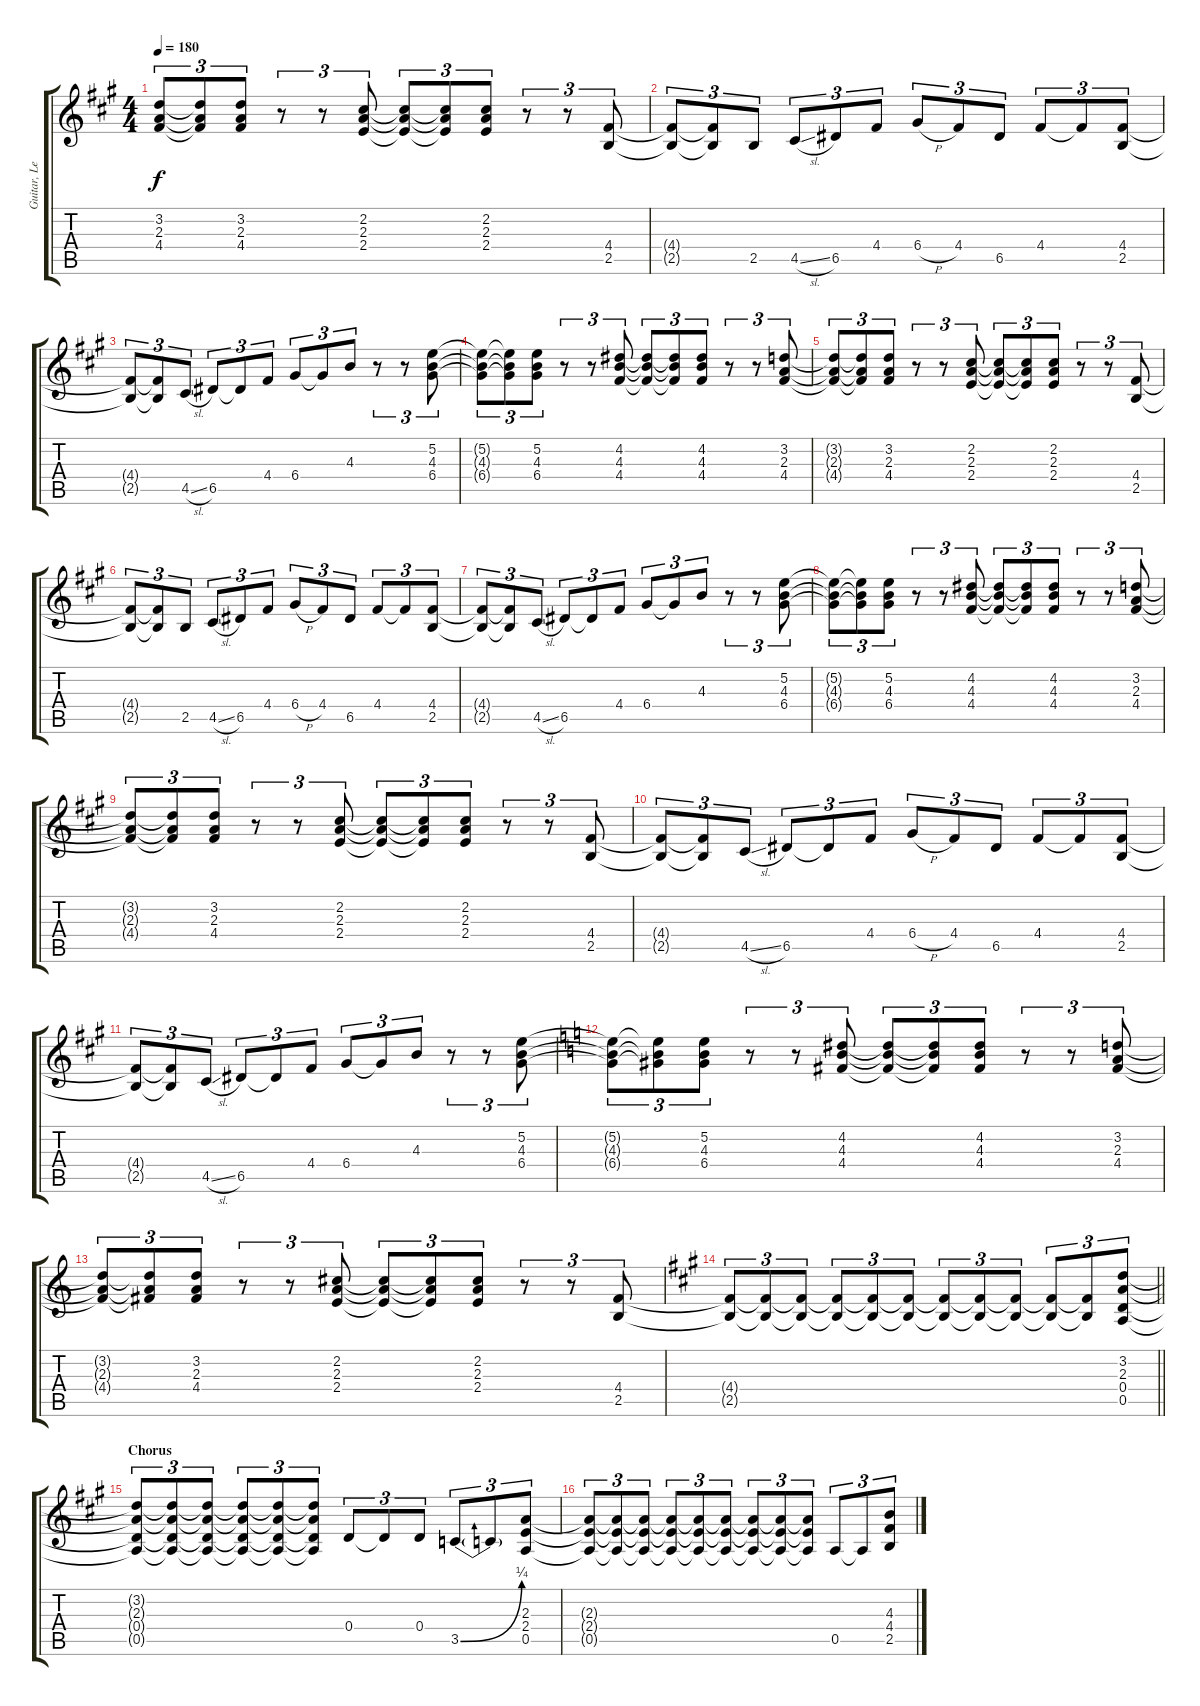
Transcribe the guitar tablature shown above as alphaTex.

\track ("Guitar, Lead" "Guitar, Le") {instrument distortionguitar}
\staff {score tabs}
\tuning (E4 B3 G3 D3 A2 E2) {hide}
\ts (4 4)
\tempo 180
\clef g2
\ks a
(3.2{t} 2.3{t} 4.4{t}).8{tu (3 2) dy f} (3.2{t} 2.3{t} 4.4{t}).8{tu (3 2)} (3.2 2.3 4.4).8{tu (3 2)} r.8{tu (3 2)} r.8{tu (3 2)} (2.2 2.3 2.4).8{tu (3 2)} (2.2{t} 2.3{t} 2.4{t}).8{tu (3 2)} (2.2{t} 2.3{t} 2.4{t}).8{tu (3 2)} (2.2 2.3 2.4).8{tu (3 2)} r.8{tu (3 2)} r.8{tu (3 2)} (4.4 2.5).8{tu (3 2)} |
(4.4{t} 2.5{t}).8{tu (3 2)} (4.4{t} 2.5{t}).8{tu (3 2)} 2.5.8{tu (3 2)} 4.5{sl}.8{tu (3 2)} 6.5.8{tu (3 2)} 4.4.8{tu (3 2)} 6.4{h}.8{tu (3 2)} 4.4.8{tu (3 2)} 6.5.8{tu (3 2)} 4.4.8{tu (3 2)} 4.4{t}.8{tu (3 2)} (4.4 2.5).8{tu (3 2)} |
(4.4{t} 2.5{t}).8{tu (3 2)} (4.4{t} 2.5{t}).8{tu (3 2)} 4.5{sl}.8{tu (3 2)} 6.5.8{tu (3 2)} 6.5{t}.8{tu (3 2)} 4.4.8{tu (3 2)} 6.4.8{tu (3 2)} 6.4{t}.8{tu (3 2)} 4.3.8{tu (3 2)} r.8{tu (3 2)} r.8{tu (3 2)} (5.2 4.3 6.4).8{tu (3 2)} |
(5.2{t} 4.3{t} 6.4{t}).8{tu (3 2)} (5.2{t} 4.3{t} 6.4{t}).8{tu (3 2)} (5.2 4.3 6.4).8{tu (3 2)} r.8{tu (3 2)} r.8{tu (3 2)} (4.2 4.3 4.4).8{tu (3 2)} (4.2{t} 4.3{t} 4.4{t}).8{tu (3 2)} (4.2{t} 4.3{t} 4.4{t}).8{tu (3 2)} (4.2 4.3 4.4).8{tu (3 2)} r.8{tu (3 2)} r.8{tu (3 2)} (3.2 2.3 4.4).8{tu (3 2)} |
(3.2{t} 2.3{t} 4.4{t}).8{tu (3 2)} (3.2{t} 2.3{t} 4.4{t}).8{tu (3 2)} (3.2 2.3 4.4).8{tu (3 2)} r.8{tu (3 2)} r.8{tu (3 2)} (2.2 2.3 2.4).8{tu (3 2)} (2.2{t} 2.3{t} 2.4{t}).8{tu (3 2)} (2.2{t} 2.3{t} 2.4{t}).8{tu (3 2)} (2.2 2.3 2.4).8{tu (3 2)} r.8{tu (3 2)} r.8{tu (3 2)} (4.4 2.5).8{tu (3 2)} |
(4.4{t} 2.5{t}).8{tu (3 2)} (4.4{t} 2.5{t}).8{tu (3 2)} 2.5.8{tu (3 2)} 4.5{sl}.8{tu (3 2)} 6.5.8{tu (3 2)} 4.4.8{tu (3 2)} 6.4{h}.8{tu (3 2)} 4.4.8{tu (3 2)} 6.5.8{tu (3 2)} 4.4.8{tu (3 2)} 4.4{t}.8{tu (3 2)} (4.4 2.5).8{tu (3 2)} |
(4.4{t} 2.5{t}).8{tu (3 2)} (4.4{t} 2.5{t}).8{tu (3 2)} 4.5{sl}.8{tu (3 2)} 6.5.8{tu (3 2)} 6.5{t}.8{tu (3 2)} 4.4.8{tu (3 2)} 6.4.8{tu (3 2)} 6.4{t}.8{tu (3 2)} 4.3.8{tu (3 2)} r.8{tu (3 2)} r.8{tu (3 2)} (5.2 4.3 6.4).8{tu (3 2)} |
(5.2{t} 4.3{t} 6.4{t}).8{tu (3 2)} (5.2{t} 4.3{t} 6.4{t}).8{tu (3 2)} (5.2 4.3 6.4).8{tu (3 2)} r.8{tu (3 2)} r.8{tu (3 2)} (4.2 4.3 4.4).8{tu (3 2)} (4.2{t} 4.3{t} 4.4{t}).8{tu (3 2)} (4.2{t} 4.3{t} 4.4{t}).8{tu (3 2)} (4.2 4.3 4.4).8{tu (3 2)} r.8{tu (3 2)} r.8{tu (3 2)} (3.2 2.3 4.4).8{tu (3 2)} |
(3.2{t} 2.3{t} 4.4{t}).8{tu (3 2)} (3.2{t} 2.3{t} 4.4{t}).8{tu (3 2)} (3.2 2.3 4.4).8{tu (3 2)} r.8{tu (3 2)} r.8{tu (3 2)} (2.2 2.3 2.4).8{tu (3 2)} (2.2{t} 2.3{t} 2.4{t}).8{tu (3 2)} (2.2{t} 2.3{t} 2.4{t}).8{tu (3 2)} (2.2 2.3 2.4).8{tu (3 2)} r.8{tu (3 2)} r.8{tu (3 2)} (4.4 2.5).8{tu (3 2)} |
(4.4{t} 2.5{t}).8{tu (3 2)} (4.4{t} 2.5{t}).8{tu (3 2)} 4.5{sl}.8{tu (3 2)} 6.5.8{tu (3 2)} 6.5{t}.8{tu (3 2)} 4.4.8{tu (3 2)} 6.4{h}.8{tu (3 2)} 4.4.8{tu (3 2)} 6.5.8{tu (3 2)} 4.4.8{tu (3 2)} 4.4{t}.8{tu (3 2)} (4.4 2.5).8{tu (3 2)} |
(4.4{t} 2.5{t}).8{tu (3 2)} (4.4{t} 2.5{t}).8{tu (3 2)} 4.5{sl}.8{tu (3 2)} 6.5.8{tu (3 2)} 6.5{t}.8{tu (3 2)} 4.4.8{tu (3 2)} 6.4.8{tu (3 2)} 6.4{t}.8{tu (3 2)} 4.3.8{tu (3 2)} r.8{tu (3 2)} r.8{tu (3 2)} (5.2 4.3 6.4).8{tu (3 2)} |
\ks c
(5.2{t} 4.3{t} 6.4{t}).8{tu (3 2)} (5.2{t} 4.3{t} 6.4{t}).8{tu (3 2)} (5.2 4.3 6.4).8{tu (3 2)} r.8{tu (3 2)} r.8{tu (3 2)} (4.2 4.3 4.4).8{tu (3 2)} (4.2{t} 4.3{t} 4.4{t}).8{tu (3 2)} (4.2{t} 4.3{t} 4.4{t}).8{tu (3 2)} (4.2 4.3 4.4).8{tu (3 2)} r.8{tu (3 2)} r.8{tu (3 2)} (3.2 2.3 4.4).8{tu (3 2)} |
(3.2{t} 2.3{t} 4.4{t}).8{tu (3 2)} (3.2{t} 2.3{t} 4.4{t}).8{tu (3 2)} (3.2 2.3 4.4).8{tu (3 2)} r.8{tu (3 2)} r.8{tu (3 2)} (2.2 2.3 2.4).8{tu (3 2)} (2.2{t} 2.3{t} 2.4{t}).8{tu (3 2)} (2.2{t} 2.3{t} 2.4{t}).8{tu (3 2)} (2.2 2.3 2.4).8{tu (3 2)} r.8{tu (3 2)} r.8{tu (3 2)} (4.4 2.5).8{tu (3 2)} |
\barLineRight lightlight
\ks a
(4.4{t} 2.5{t}).8{tu (3 2)} (4.4{t} 2.5{t}).8{tu (3 2)} (4.4{t} 2.5{t}).8{tu (3 2)} (4.4{t} 2.5{t}).8{tu (3 2)} (4.4{t} 2.5{t}).8{tu (3 2)} (4.4{t} 2.5{t}).8{tu (3 2)} (4.4{t} 2.5{t}).8{tu (3 2)} (4.4{t} 2.5{t}).8{tu (3 2)} (4.4{t} 2.5{t}).8{tu (3 2)} (4.4{t} 2.5{t}).8{tu (3 2)} (4.4{t} 2.5{t}).8{tu (3 2)} (3.2 2.3 0.4 0.5).8{tu (3 2)} |
\section ("" "Chorus")
(3.2{t} 2.3{t} 0.4{t} 0.5{t}).8{tu (3 2)} (3.2{t} 2.3{t} 0.4{t} 0.5{t}).8{tu (3 2)} (3.2{t} 2.3{t} 0.4{t} 0.5{t}).8{tu (3 2)} (3.2{t} 2.3{t} 0.4{t} 0.5{t}).8{tu (3 2)} (3.2{t} 2.3{t} 0.4{t} 0.5{t}).8{tu (3 2)} (3.2{t} 2.3{t} 0.4{t} 0.5{t}).8{tu (3 2)} 0.4.8{tu (3 2)} 0.4{t}.8{tu (3 2)} 0.4.8{tu (3 2)} 3.5{be (bend 0 0 60 1)}.8{tu (3 2)} 3.5{t}.8{tu (3 2)} (2.3 2.4 0.5).8{tu (3 2)} |
(2.3{t} 2.4{t} 0.5{t}).8{tu (3 2)} (2.3{t} 2.4{t} 0.5{t}).8{tu (3 2)} (2.3{t} 2.4{t} 0.5{t}).8{tu (3 2)} (2.3{t} 2.4{t} 0.5{t}).8{tu (3 2)} (2.3{t} 2.4{t} 0.5{t}).8{tu (3 2)} (2.3{t} 2.4{t} 0.5{t}).8{tu (3 2)} (2.3{t} 2.4{t} 0.5{t}).8{tu (3 2)} (2.3{t} 2.4{t} 0.5{t}).8{tu (3 2)} (2.3{t} 2.4{t} 0.5{t}).8{tu (3 2)} 0.5.8{tu (3 2)} 0.5{t}.8{tu (3 2)} (4.3 4.4 2.5).8{tu (3 2)}
